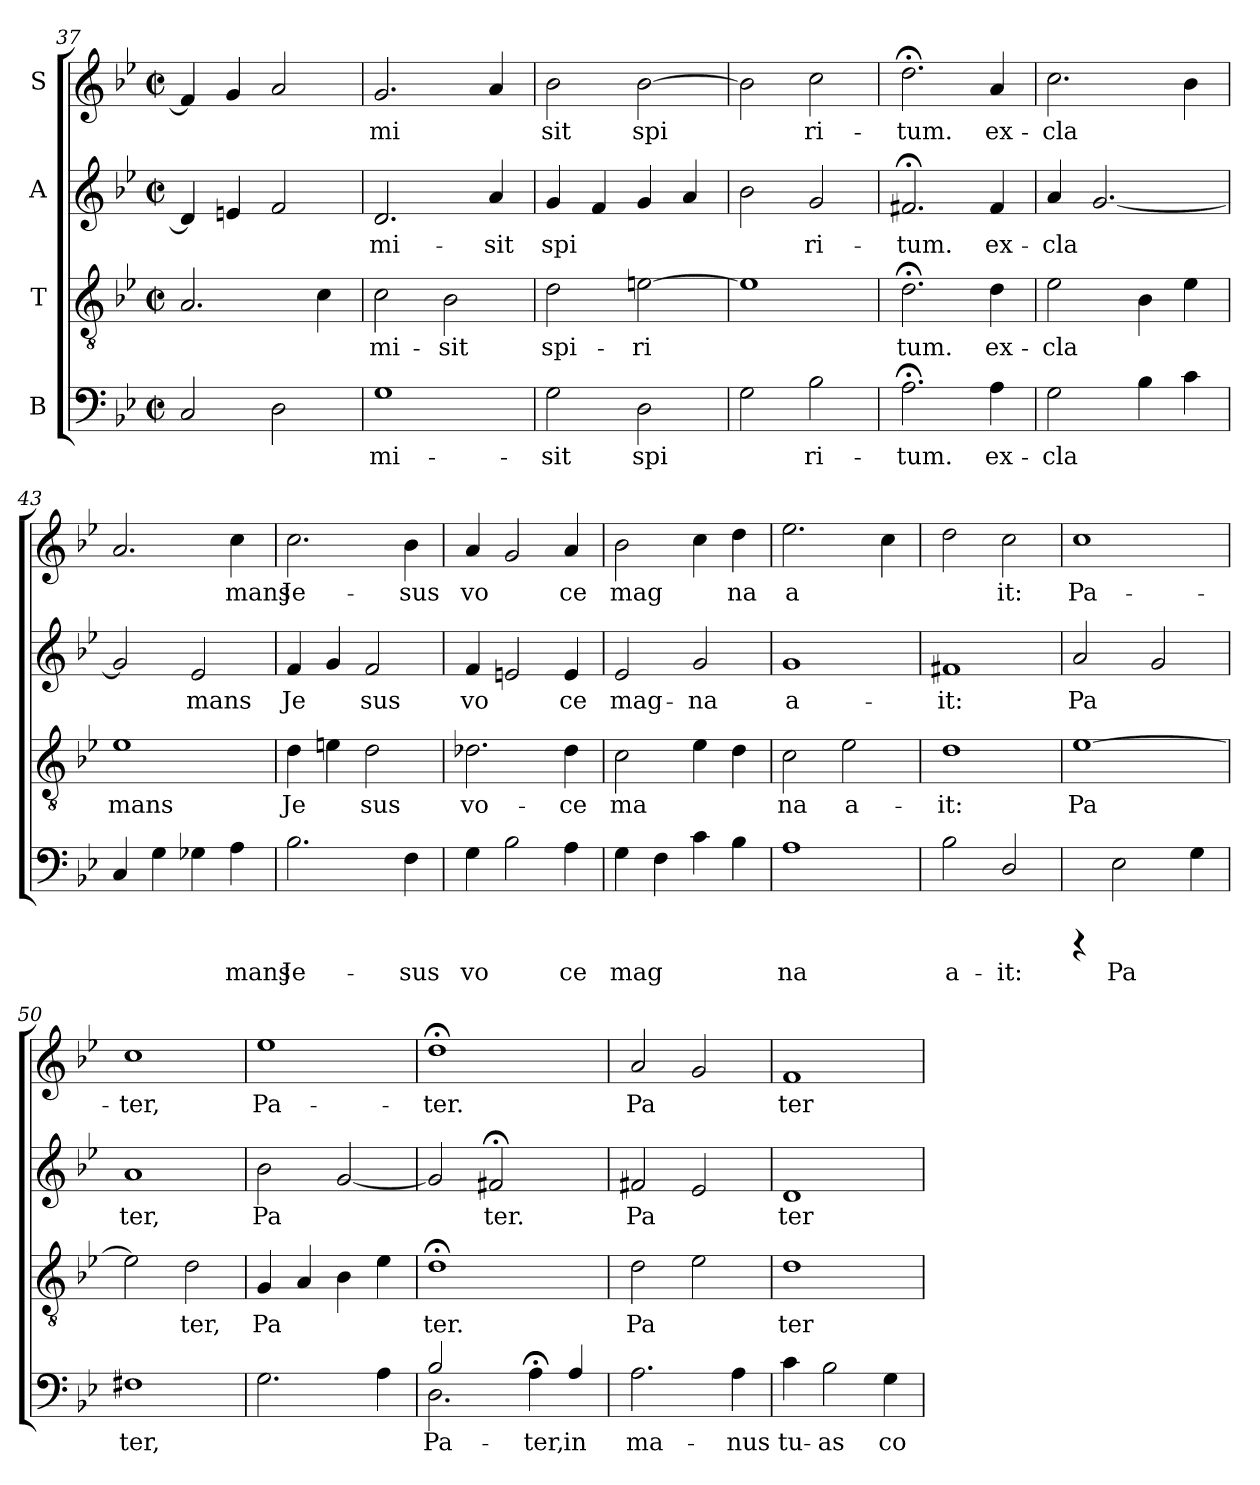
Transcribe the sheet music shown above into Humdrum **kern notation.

**kern	**text	**kern	**text	**kern	**text	**kern	**text
*part4	*part4	*part3	*part3	*part2	*part2	*part1	*part1
*staff4	*staff4	*staff3	*staff3	*staff2	*staff2	*staff1	*staff1
*I"B	*	*I"T	*	*I"A	*	*I"S	*
*clefF4	*	*clefGv2	*	*clefG2	*	*clefG2	*
*k[b-e-]	*	*k[b-e-]	*	*k[b-e-]	*	*k[b-e-]	*
*B-:	*	*B-:	*	*B-:	*	*B-:	*
*M2/2	*	*M2/2	*	*M2/2	*	*M2/2	*
*met(c|)	*	*met(c|)	*	*met(c|)	*	*met(c|)	*
=37	=37	=37	=37	=37	=37	=37	=37
!	!LO:LY:b:cj	!	!LO:LY:b:cj	!	!LO:LY:b:cj	!	!LO:LY:b:cj
2C/	.	2.A/	.	4d/]	.	4f/]	.
!	!	!	!	!	!LO:LY:b:cj	!	!LO:LY:b:cj
.	.	.	.	4en/	.	4g/	.
!	!LO:LY:b:cj	!	!	!	!LO:LY:b:cj	!	!LO:LY:b:cj
2D\	.	.	.	2f/	.	2a/	.
!	!	!	!LO:LY:b:cj	!	!	!	!
.	.	4c\	.	.	.	.	.
=38	=38	=38	=38	=38	=38	=38	=38
!	!LO:LY:b:cj	!	!LO:LY:b:cj	!	!LO:LY:b:cj	!	!LO:LY:b:cj
1G	mi-	2c\	mi-	2.d/	mi-	2.g/	mi
!	!	!	!LO:LY:b:cj	!	!	!	!
.	.	2B-\	-sit	.	.	.	.
!	!	!	!	!	!LO:LY:b:cj	!	!LO:LY:b:cj
.	.	.	.	4a/	-sit	4a/	.
=39	=39	=39	=39	=39	=39	=39	=39
!	!LO:LY:b:cj	!	!LO:LY:b:cj	!	!LO:LY:b:cj	!	!LO:LY:b:cj
2G\	-sit	2d\	spi-	4g/	spi	2b-\	sit
!	!	!	!	!	!LO:LY:b:cj	!	!
.	.	.	.	4f/	.	.	.
!	!LO:LY:b:cj	!	!LO:LY:b:cj	!	!LO:LY:b:cj	!	!LO:LY:b:cj
2D\	spi	[>2en\	-ri	4g/	.	[>2b-\	spi-
!	!	!	!	!	!LO:LY:b:cj	!	!
.	.	.	.	4a/	.	.	.
=40	=40	=40	=40	=40	=40	=40	=40
!	!LO:LY:b:cj	!	!LO:LY:b:cj	!	!LO:LY:b:cj	!	!LO:LY:b:cj
2G\	.	1e]	.	2b-\	.	2b-\]	--
!	!LO:LY:b:cj	!	!	!	!LO:LY:b:cj	!	!LO:LY:b:cj
2B-\	ri-	.	.	2g/	ri-	2cc\	-ri-
=41	=41	=41	=41	=41	=41	=41	=41
!	!LO:LY:b:cj	!	!LO:LY:b:cj	!	!LO:LY:b:cj	!	!LO:LY:b:cj
2.A;<\	-tum.	2.d;<\	tum.	2.f#X;</	-tum.	2.dd;<\	-tum.
!	!LO:LY:b:cj	!	!LO:LY:b:cj	!	!LO:LY:b:cj	!	!LO:LY:b:cj
4A\	ex-	4d\	ex-	4f#/	ex-	4a/	ex-
!!LO:LB:g=z
=42	=42	=42	=42	=42	=42	=42	=42
!	!LO:LY:b:cj	!	!LO:LY:b:cj	!	!LO:LY:b:cj	!	!LO:LY:b:cj
2G\	-cla	2e-\	-cla	4a/	-cla	2.cc\	-cla
!	!	!	!	!	!LO:LY:b:cj	!	!
.	.	.	.	[<2.g/	.	.	.
!	!LO:LY:b:cj	!	!LO:LY:b:cj	!	!	!	!
4B-\	.	4B-\	.	.	.	.	.
!	!LO:LY:b:cj	!	!LO:LY:b:cj	!	!	!	!LO:LY:b:cj
4c\	.	4e-\	.	.	.	4b-\	.
=43	=43	=43	=43	=43	=43	=43	=43
!	!LO:LY:b:cj	!	!LO:LY:b:cj	!	!LO:LY:b:cj	!	!LO:LY:b:cj
4C/	.	1e-	mans	2g/]	.	2.a/	.
!	!LO:LY:b:cj	!	!	!	!	!	!
4G\	.	.	.	.	.	.	.
!	!LO:LY:b:cj	!	!	!	!LO:LY:b:cj	!	!
4G-X\	.	.	.	2e-/	mans	.	.
!	!LO:LY:b:cj	!	!	!	!	!	!LO:LY:b:cj
4A\	mans	.	.	.	.	4cc\	mans
=44	=44	=44	=44	=44	=44	=44	=44
!	!LO:LY:b:cj	!	!LO:LY:b:cj	!	!LO:LY:b:cj	!	!LO:LY:b:cj
2.B-\	Je-	4d\	Je	4f/	Je	2.cc\	Je-
!	!	!	!LO:LY:b:cj	!	!LO:LY:b:cj	!	!
.	.	4en\	.	4g/	.	.	.
!	!	!	!LO:LY:b:cj	!	!LO:LY:b:cj	!	!
.	.	2d\	sus	2f/	sus	.	.
!	!LO:LY:b:cj	!	!	!	!	!	!LO:LY:b:cj
4F\	-sus	.	.	.	.	4b-\	-sus
=45	=45	=45	=45	=45	=45	=45	=45
!	!LO:LY:b:cj	!	!LO:LY:b:cj	!	!LO:LY:b:cj	!	!LO:LY:b:cj
4G\	vo	2.d-X\	vo-	4f/	vo	4a/	vo
!	!LO:LY:b:cj	!	!	!	!LO:LY:b:cj	!	!LO:LY:b:cj
2B-\	.	.	.	2en/	.	2g/	.
!	!LO:LY:b:cj	!	!LO:LY:b:cj	!	!LO:LY:b:cj	!	!LO:LY:b:cj
4A\	ce	4d-\	-ce	4e/	ce	4a/	ce
=46	=46	=46	=46	=46	=46	=46	=46
!	!LO:LY:b:cj	!	!LO:LY:b:cj	!	!LO:LY:b:cj	!	!LO:LY:b:cj
4G\	mag	2c\	ma	2e-/	mag-	2b-\	mag
!	!LO:LY:b:cj	!	!	!	!	!	!
4F\	.	.	.	.	.	.	.
!	!LO:LY:b:cj	!	!LO:LY:b:cj	!	!LO:LY:b:cj	!	!LO:LY:b:cj
4c\	.	4e-\	.	2g/	-na	4cc\	.
!	!LO:LY:b:cj	!	!LO:LY:b:cj	!	!	!	!LO:LY:b:cj
4B-\	.	4d\	.	.	.	4dd\	na
!!LO:LB:g=z
=47	=47	=47	=47	=47	=47	=47	=47
!	!LO:LY:b:cj	!	!LO:LY:b:cj	!	!LO:LY:b:cj	!	!LO:LY:b:cj
1A	na	2c\	na	1g	a-	2.ee-\	a
!	!	!	!LO:LY:b:cj	!	!	!	!
.	.	2e-\	a-	.	.	.	.
!	!	!	!	!	!	!	!LO:LY:b:cj
.	.	.	.	.	.	4cc\	.
=48	=48	=48	=48	=48	=48	=48	=48
!	!LO:LY:b:cj	!	!LO:LY:b:cj	!	!LO:LY:b:cj	!	!LO:LY:b:cj
2B-\	a-	1d	-it:	1f#X	-it:	2dd\	.
!	!LO:LY:b:cj	!	!	!	!	!	!LO:LY:b:cj
2D/	-it:	.	.	.	.	2cc\	it:
=49	=49	=49	=49	=49	=49	=49	=49
!	!	!	!LO:LY:b:cj	!	!LO:LY:b:cj	!	!LO:LY:b:cj
4rCCC	.	[>1e-	Pa-	2a/	Pa	1cc	Pa-
!	!LO:LY:b:cj	!	!	!	!	!	!
2E-\	Pa	.	.	.	.	.	.
!	!	!	!	!	!LO:LY:b:cj	!	!
.	.	.	.	2g/	.	.	.
!	!LO:LY:b:cj	!	!	!	!	!	!
4G\	.	.	.	.	.	.	.
=50	=50	=50	=50	=50	=50	=50	=50
!	!LO:LY:b:cj	!	!LO:LY:b:cj	!	!LO:LY:b:cj	!	!LO:LY:b:cj
1F#X	ter,	2e-\]	--	1a	ter,	1cc	-ter,
!	!	!	!LO:LY:b:cj	!	!	!	!
.	.	2d\	-ter,	.	.	.	.
=51	=51	=51	=51	=51	=51	=51	=51
!	!LO:LY:b:cj	!	!LO:LY:b:cj	!	!LO:LY:b:cj	!	!LO:LY:b:cj
2.G\	.	4G/	Pa	2b-\	Pa	1ee-	Pa-
!	!	!	!LO:LY:b:cj	!	!	!	!
.	.	4A/	.	.	.	.	.
!	!	!	!LO:LY:b:cj	!	!LO:LY:b:cj	!	!
.	.	4B-\	.	[<2g/	.	.	.
!	!LO:LY:b:cj	!	!LO:LY:b:cj	!	!	!	!
4A\	.	4e-\	.	.	.	.	.
=52	=52	=52	=52	=52	=52	=52	=52
*^	*	*	*	*	*	*	*
!	!	!LO:LY:b:cj	!	!LO:LY:b:cj	!	!LO:LY:b:cj	!	!LO:LY:b:cj
2.D\	2B-/	Pa-	1d;<	ter.	2g/]	.	1dd;<	-ter.
!	!	!	!	!	!	!LO:LY:b:cj	!	!
.	2.ryy	.	.	.	2f#X;</	ter.	.	.
!	!	!LO:LY:b:cj	!	!	!	!	!	!
4A;<\	.	-ter,	.	.	.	.	.	.
!	!	!LO:LY:b:cj	!	!	!	!	!	!
4A/	.	in	4ryy	.	4ryy	.	4ryy	.
*v	*v	*	*	*	*	*	*	*
!!LO:PB:g=z
=53	=53	=53	=53	=53	=53	=53	=53
!	!LO:LY:b:cj	!	!LO:LY:b:cj	!	!LO:LY:b:cj	!	!LO:LY:b:cj
2.A\	ma-	2d\	Pa	2f#X/	Pa	2a/	Pa-
!	!	!	!LO:LY:b:cj	!	!LO:LY:b:cj	!	!LO:LY:b:cj
.	.	2e-\	.	2e-/	.	2g/	--
!	!LO:LY:b:cj	!	!	!	!	!	!
4A\	-nus	.	.	.	.	.	.
=54	=54	=54	=54	=54	=54	=54	=54
!	!LO:LY:b:cj	!	!LO:LY:b:cj	!	!LO:LY:b:cj	!	!LO:LY:b:cj
4c\	tu-	1d	ter	1d	ter	1f	-ter
!	!LO:LY:b:cj	!	!	!	!	!	!
2B-\	-as	.	.	.	.	.	.
!	!LO:LY:b:cj	!	!	!	!	!	!
4G\	co-	.	.	.	.	.	.
=	=	=	=	=	=	=	=
*-	*-	*-	*-	*-	*-	*-	*-
